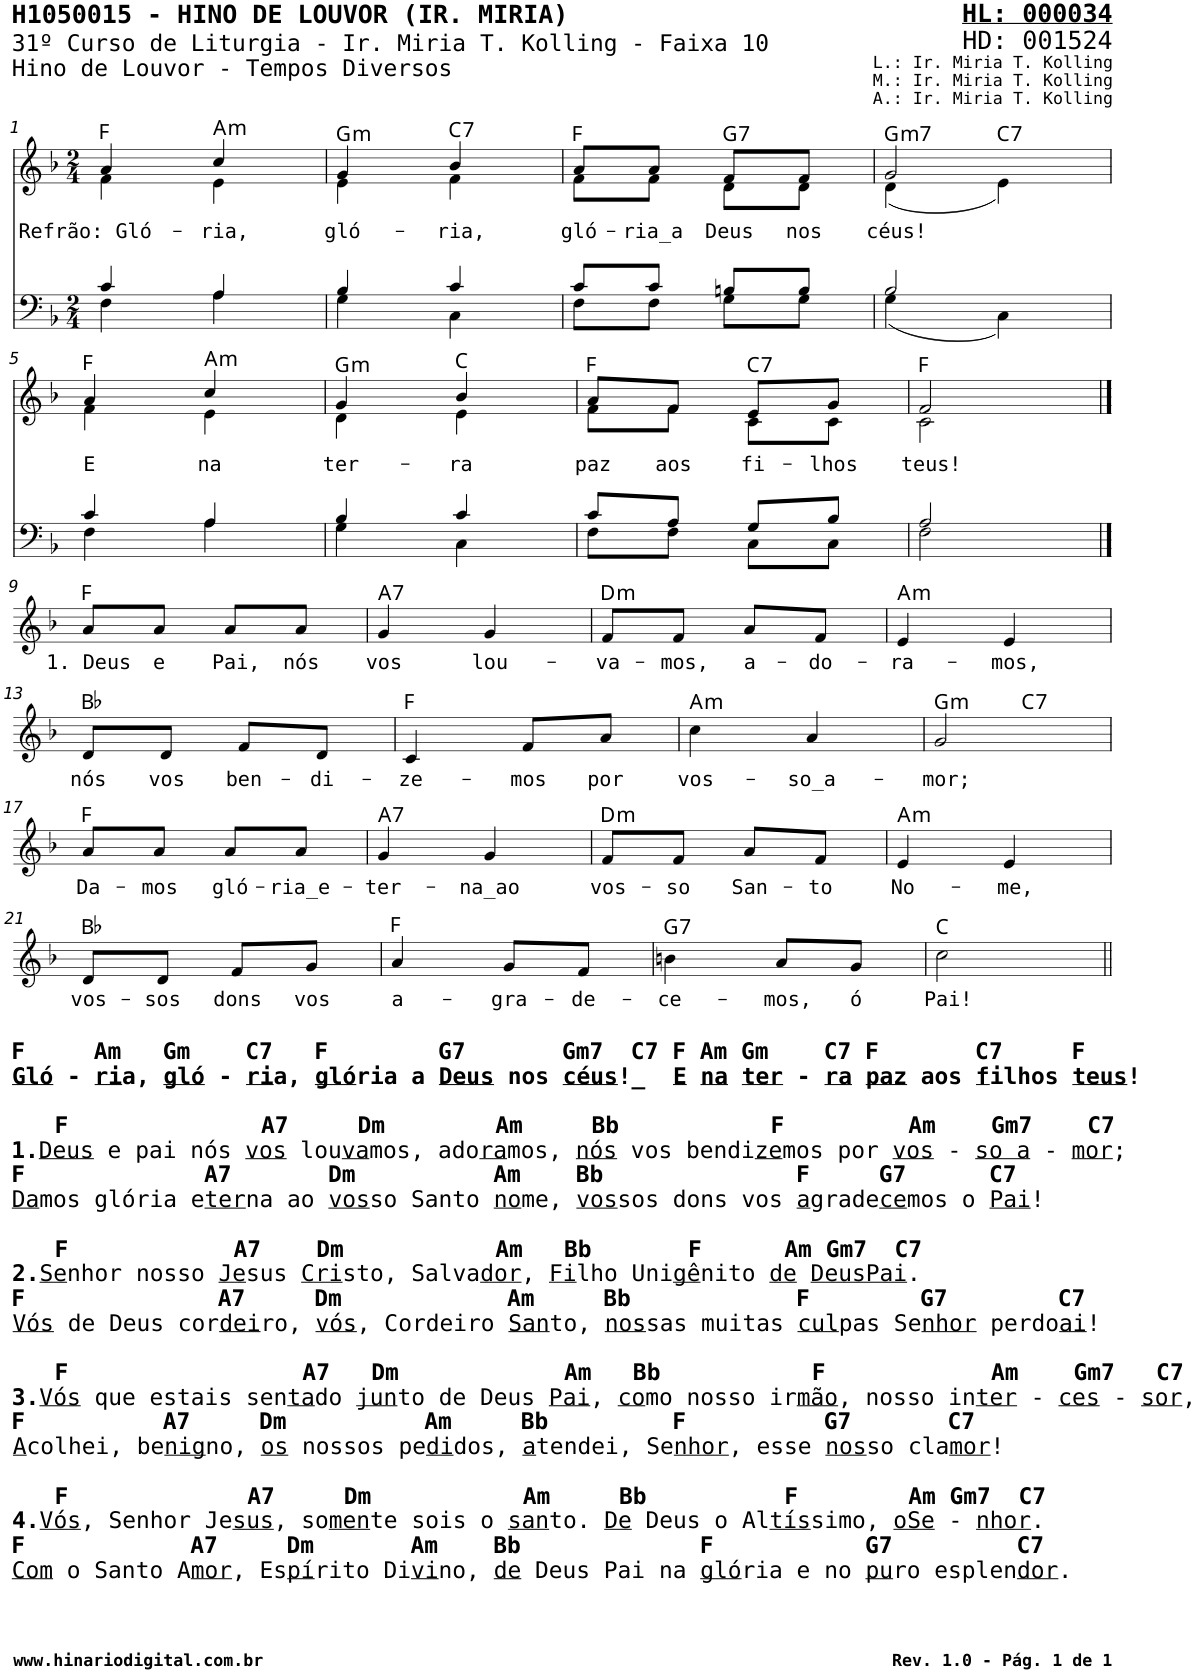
**kern	**kern	**text	**harte
*part2	*part1	*part1	*part1
*staff2	*staff1	*staff1	*
*I"Homens	*I"Mulheres	*	*
*stria5	*stria5	*	*
*clefF4	*clefG2	*	*
*k[b-]	*k[b-]	*	*
*M2/4	*M2/4	*	*
=1	=1	=1	=1
*^	*	*	*
*	*^	*	*	*
!	!	!	!	!LO:LY:b	!
*	*	*	*^	*	*
2ryy	4c/	4F\	4a/	4f\	Refrão: Gló-	F:maj
!	!	!	!	!	!LO:LY:b	!LO:H:kt=m
.	4A/	4A\	4cc/	4e\	-ria,	A:min
=2	=2	=2	=2	=2	=2	=2
!	!	!	!	!	!LO:LY:b	!LO:H:kt=m
2ryy	4B-/	4G\	4g/	4e\	gló-	G:min
!	!	!	!	!	!LO:LY:b	!LO:H:kt=7
.	4c/	4C\	4b-/	4f\	-ria,	C:7
=3	=3	=3	=3	=3	=3	=3
!	!	!	!	!	!LO:LY:b	!
2ryy	8c/L	8F\L	8a/L	8f\L	gló-	F:maj
!	!	!	!	!	!LO:LY:b	!
.	8c/J	8F\J	8a/J	8f\J	-ria_a	.
!	!	!	!	!	!LO:LY:b	!LO:H:kt=7
.	8Bn/L	8G\L	8f/L	8d\L	Deus	G:7
!	!	!	!	!	!LO:LY:b	!
.	8B/J	8G\J	8f/J	8d\J	nos	.
=4	=4	=4	=4	=4	=4	=4
!	!	!	!	!	!LO:LY:b	!LO:H:kt=m7
2ryy	2B-/	(4G\	2g/	(4d\	céus!	G:min7
!	!	!	!	!	!	!LO:H:kt=7
.	.	4C\)	.	4e\)	.	C:7
!!LO:LB:g=z	!!
=5	=5	=5	=5	=5	=5	=5
!	!	!	!	!	!LO:LY:b	!
2ryy	4c/	4F\	4a/	4f\	E	F:maj
!	!	!	!	!	!LO:LY:b	!LO:H:kt=m
.	4A/	4A\	4cc/	4e\	na	A:min
=6	=6	=6	=6	=6	=6	=6
!	!	!	!	!	!LO:LY:b	!LO:H:kt=m
2ryy	4B-/	4G\	4g/	4d\	ter-	G:min
!	!	!	!	!	!LO:LY:b	!
.	4c/	4C\	4b-/	4e\	-ra	C:maj
=7	=7	=7	=7	=7	=7	=7
!	!	!	!	!	!LO:LY:b	!
2ryy	8c/L	8F\L	8a/L	8f\L	paz	F:maj
!	!	!	!	!	!LO:LY:b	!
.	8A/J	8F\J	8f/J	8f\J	aos	.
!	!	!	!	!	!LO:LY:b	!LO:H:kt=7
.	8G/L	8C\L	8e/L	8c\L	fi-	C:7
!	!	!	!	!	!LO:LY:b	!
.	8B-/J	8C\J	8g/J	8c\J	-lhos	.
=8	=8	=8	=8	=8	=8	=8
!	!	!	!	!	!LO:LY:b	!
2ryy	2A/	2F\	2f/	2c\	teus!	F:maj
!!LO:LB:g=z
==9	==9	==9	==9	==9	==9	==9
!	!	!	!	!	!LO:LY:b	!
*v	*v	*v	*	*	*	*
*	*v	*v	*	*
2r	8a/L	1. Deus	F:maj
!	!	!LO:LY:b	!
.	8a/J	e	.
!	!	!LO:LY:b	!
.	8a/L	Pai,	.
!	!	!LO:LY:b	!
.	8a/J	nós	.
=10	=10	=10	=10
!	!	!LO:LY:b	!LO:H:kt=7
2r	4g/	vos	A:7
!	!	!LO:LY:b	!
.	4g/	lou-	.
=11	=11	=11	=11
!	!	!LO:LY:b	!LO:H:kt=m
2r	8f/L	-va-	D:min
!	!	!LO:LY:b	!
.	8f/J	-mos,	.
!	!	!LO:LY:b	!
.	8a/L	a-	.
!	!	!LO:LY:b	!
.	8f/J	-do-	.
=12	=12	=12	=12
!	!	!LO:LY:b	!LO:H:kt=m
2r	4e/	-ra-	A:min
!	!	!LO:LY:b	!
.	4e/	-mos,	.
!!LO:LB:g=z
=13	=13	=13	=13
!	!	!LO:LY:b	!
2r	8d/L	nós	Bb:maj
!	!	!LO:LY:b	!
.	8d/J	vos	.
!	!	!LO:LY:b	!
.	8f/L	ben-	.
!	!	!LO:LY:b	!
.	8d/J	-di-	.
=14	=14	=14	=14
!	!	!LO:LY:b	!
2r	4c/	-ze-	F:maj
!	!	!LO:LY:b	!
.	8f/L	-mos	.
!	!	!LO:LY:b	!
.	8a/J	por	.
=15	=15	=15	=15
!	!	!LO:LY:b	!LO:H:kt=m
2r	4cc\	vos-	A:min
!	!	!LO:LY:b	!
.	4a/	-so_a-	.
=16	=16	=16	=16
!	!	!LO:LY:b	!LO:H:kt=m
*	*^	*	*
2r	2g/	4ryy	-mor;	G:min
!	!	!	!	!LO:H:kt=7
.	.	4ryy	.	C:7
!!LO:LB:g=z
=17	=17	=17	=17	=17
!	!	!	!LO:LY:b	!
*	*v	*v	*	*
2r	8a/L	Da-	F:maj
!	!	!LO:LY:b	!
.	8a/J	-mos	.
!	!	!LO:LY:b	!
.	8a/L	gló-	.
!	!	!LO:LY:b	!
.	8a/J	-ria_e-	.
=18	=18	=18	=18
!	!	!LO:LY:b	!LO:H:kt=7
2r	4g/	-ter-	A:7
!	!	!LO:LY:b	!
.	4g/	-na_ao	.
=19	=19	=19	=19
!	!	!LO:LY:b	!LO:H:kt=m
2r	8f/L	vos-	D:min
!	!	!LO:LY:b	!
.	8f/J	-so	.
!	!	!LO:LY:b	!
.	8a/L	San-	.
!	!	!LO:LY:b	!
.	8f/J	-to	.
=20	=20	=20	=20
!	!	!LO:LY:b	!LO:H:kt=m
2r	4e/	No-	A:min
!	!	!LO:LY:b	!
.	4e/	-me,	.
!!LO:LB:g=z
=21	=21	=21	=21
!LO:TX:b:B:t=F     Am   Gm    C7   F        G7       Gm7  C7 F Am Gm    C7 F       C7     F	!	!	!
!LO:TX:b:t=Gló	!	!	!
!LO:TX:b:t=-	!	!	!
!LO:TX:b:t=ri	!	!	!
!LO:TX:b:t=a,	!	!	!
!LO:TX:b:t=gló	!	!	!
!LO:TX:b:t=-	!	!	!
!LO:TX:b:t=ri	!	!	!
!LO:TX:b:t=a,	!	!	!
!LO:TX:b:t=gló	!	!	!
!LO:TX:b:t=ria a	!	!	!
!LO:TX:b:t=Deus	!	!	!
!LO:TX:b:t=nos	!	!	!
!LO:TX:b:t=céus	!	!	!
!LO:TX:b:t=!_	!	!	!
!LO:TX:b:t=E	!	!	!
!LO:TX:b:t=na	!	!	!
!LO:TX:b:t=ter	!	!	!
!LO:TX:b:t=-	!	!	!
!LO:TX:b:t=ra	!	!	!
!LO:TX:b:t=paz	!	!	!
!LO:TX:b:t=aos	!	!	!
!LO:TX:b:t=f	!	!	!
!LO:TX:b:t=ilhos	!	!	!
!LO:TX:b:t=teus	!	!	!
!LO:TX:b:t=!	!	!	!
!LO:TX:b:t=F              A7     Dm        Am     Bb &nbsp;         F         Am    Gm7    C7	!	!	!
!LO:TX:b:t=1.	!	!	!
!LO:TX:b:t=Deus	!	!	!
!LO:TX:b:t=e pai nós	!	!	!
!LO:TX:b:t=vos	!	!	!
!LO:TX:b:t=lou	!	!	!
!LO:TX:b:t=va	!	!	!
!LO:TX:b:t=mos, ado	!	!	!
!LO:TX:b:t=ra	!	!	!
!LO:TX:b:t=mos,	!	!	!
!LO:TX:b:t=nós	!	!	!
!LO:TX:b:t=vos bendi	!	!	!
!LO:TX:b:t=ze	!	!	!
!LO:TX:b:t=mos por	!	!	!
!LO:TX:b:t=vos	!	!	!
!LO:TX:b:t=-	!	!	!
!LO:TX:b:t=so a	!	!	!
!LO:TX:b:t=-	!	!	!
!LO:TX:b:t=mor	!	!	!
!LO:TX:b:t=;	!	!	!
!LO:TX:b:B:t=F             A7       Dm &nbsp;        Am    Bb &nbsp;            F     G7      C7	!	!	!
!LO:TX:b:t=Da	!	!	!
!LO:TX:b:t=mos glória e	!	!	!
!LO:TX:b:t=ter	!	!	!
!LO:TX:b:t=na ao	!	!	!
!LO:TX:b:t=vos	!	!	!
!LO:TX:b:t=so Santo	!	!	!
!LO:TX:b:t=no	!	!	!
!LO:TX:b:t=me,	!	!	!
!LO:TX:b:t=vos	!	!	!
!LO:TX:b:t=sos dons vos	!	!	!
!LO:TX:b:t=a	!	!	!
!LO:TX:b:t=grade	!	!	!
!LO:TX:b:t=ce	!	!	!
!LO:TX:b:t=mos o	!	!	!
!LO:TX:b:t=Pai	!	!	!
!LO:TX:b:t=!	!	!	!
!LO:TX:b:B:t=F            A7    Dm           Am   Bb &nbsp;     F      Am Gm7  C7	!	!	!
!LO:TX:b:t=2.	!	!	!
!LO:TX:b:t=Se	!	!	!
!LO:TX:b:t=nhor nosso	!	!	!
!LO:TX:b:t=Je	!	!	!
!LO:TX:b:t=sus	!	!	!
!LO:TX:b:t=Cri	!	!	!
!LO:TX:b:t=sto, Salva	!	!	!
!LO:TX:b:t=dor	!	!	!
!LO:TX:b:t=,	!	!	!
!LO:TX:b:t=Fi	!	!	!
!LO:TX:b:t=lho Uni	!	!	!
!LO:TX:b:t=gê	!	!	!
!LO:TX:b:t=nito	!	!	!
!LO:TX:b:t=de	!	!	!
!LO:TX:b:t=DeusPai	!	!	!
!LO:TX:b:t=.	!	!	!
!LO:TX:b:B:t=F              A7     Dm &nbsp;          Am     Bb &nbsp;          F        G7        C7	!	!	!
!LO:TX:b:t=Vós	!	!	!
!LO:TX:b:t=de Deus cor	!	!	!
!LO:TX:b:t=dei	!	!	!
!LO:TX:b:t=ro,	!	!	!
!LO:TX:b:t=vós	!	!	!
!LO:TX:b:t=, Cordeiro	!	!	!
!LO:TX:b:t=San	!	!	!
!LO:TX:b:t=to,	!	!	!
!LO:TX:b:t=nos	!	!	!
!LO:TX:b:t=sas muitas	!	!	!
!LO:TX:b:t=cul	!	!	!
!LO:TX:b:t=pas Se	!	!	!
!LO:TX:b:t=nhor	!	!	!
!LO:TX:b:t=perdo	!	!	!
!LO:TX:b:t=ai	!	!	!
!LO:TX:b:t=!	!	!	!
!LO:TX:b:B:t=F                 A7   Dm            Am   Bb &nbsp;         F            Am    Gm7   C7	!	!	!
!LO:TX:b:t=3.	!	!	!
!LO:TX:b:t=Vós	!	!	!
!LO:TX:b:t=que estais sen	!	!	!
!LO:TX:b:t=ta	!	!	!
!LO:TX:b:t=do	!	!	!
!LO:TX:b:t=jun	!	!	!
!LO:TX:b:t=to de Deus	!	!	!
!LO:TX:b:t=Pai	!	!	!
!LO:TX:b:t=,	!	!	!
!LO:TX:b:t=co	!	!	!
!LO:TX:b:t=mo nosso ir	!	!	!
!LO:TX:b:t=mão	!	!	!
!LO:TX:b:t=, nosso in	!	!	!
!LO:TX:b:t=ter	!	!	!
!LO:TX:b:t=-	!	!	!
!LO:TX:b:t=ces	!	!	!
!LO:TX:b:t=-	!	!	!
!LO:TX:b:t=sor	!	!	!
!LO:TX:b:t=,	!	!	!
!LO:TX:b:B:t=F          A7     Dm &nbsp;        Am     Bb &nbsp;       F          G7       C7	!	!	!
!LO:TX:b:t=A	!	!	!
!LO:TX:b:t=colhei, be	!	!	!
!LO:TX:b:t=nig	!	!	!
!LO:TX:b:t=no,	!	!	!
!LO:TX:b:t=os	!	!	!
!LO:TX:b:t=nossos pe	!	!	!
!LO:TX:b:t=di	!	!	!
!LO:TX:b:t=dos,	!	!	!
!LO:TX:b:t=a	!	!	!
!LO:TX:b:t=tendei, Se	!	!	!
!LO:TX:b:t=nhor	!	!	!
!LO:TX:b:t=, esse	!	!	!
!LO:TX:b:t=nos	!	!	!
!LO:TX:b:t=so cla	!	!	!
!LO:TX:b:t=mor	!	!	!
!LO:TX:b:t=!	!	!	!
!LO:TX:b:B:t=F             A7     Dm           Am     Bb &nbsp;        F        Am Gm7  C7	!	!	!
!LO:TX:b:t=4.	!	!	!
!LO:TX:b:t=Vós	!	!	!
!LO:TX:b:t=, Senhor Je	!	!	!
!LO:TX:b:t=sus	!	!	!
!LO:TX:b:t=, so	!	!	!
!LO:TX:b:t=men	!	!	!
!LO:TX:b:t=te sois o	!	!	!
!LO:TX:b:t=san	!	!	!
!LO:TX:b:t=to.	!	!	!
!LO:TX:b:t=De	!	!	!
!LO:TX:b:t=Deus o Al	!	!	!
!LO:TX:b:t=tís	!	!	!
!LO:TX:b:t=simo,	!	!	!
!LO:TX:b:t=oSe	!	!	!
!LO:TX:b:t=-	!	!	!
!LO:TX:b:t=nhor	!	!	!
!LO:TX:b:t=.	!	!	!
!LO:TX:b:B:t=F            A7     Dm &nbsp;     Am    Bb &nbsp;           F           G7         C7	!	!	!
!LO:TX:b:t=Com	!	!	!
!LO:TX:b:t=o Santo A	!	!	!
!LO:TX:b:t=mor	!	!	!
!LO:TX:b:t=, Es	!	!	!
!LO:TX:b:t=pí	!	!	!
!LO:TX:b:t=rito Di	!	!	!
!LO:TX:b:t=vi	!	!	!
!LO:TX:b:t=no,	!	!	!
!LO:TX:b:t=de	!	!	!
!LO:TX:b:t=Deus Pai na	!	!	!
!LO:TX:b:t=gló	!	!	!
!LO:TX:b:t=ria e no	!	!	!
!LO:TX:b:t=pu	!	!	!
!LO:TX:b:t=ro esplen	!	!	!
!LO:TX:b:t=dor	!	!	!
!LO:TX:b:t=.	!	!	!
!	!	!LO:LY:b	!
2r	8d/L	vos-	Bb:maj
!	!	!LO:LY:b	!
.	8d/J	-sos	.
!	!	!LO:LY:b	!
.	8f/L	dons	.
!	!	!LO:LY:b	!
.	8g/J	vos	.
=22	=22	=22	=22
!	!	!LO:LY:b	!
2r	4a/	a-	F:maj
!	!	!LO:LY:b	!
.	8g/L	-gra-	.
!	!	!LO:LY:b	!
.	8f/J	-de-	.
=23	=23	=23	=23
!	!	!LO:LY:b	!LO:H:kt=7
2r	4bn\	-ce-	G:7
!	!	!LO:LY:b	!
.	8a/L	-mos,	.
!	!	!LO:LY:b	!
.	8g/J	ó	.
=24	=24	=24	=24
!	!	!LO:LY:b	!
2r	2cc\	Pai!	C:maj
=||	=||	=||	=||
*-	*-	*-	*-
